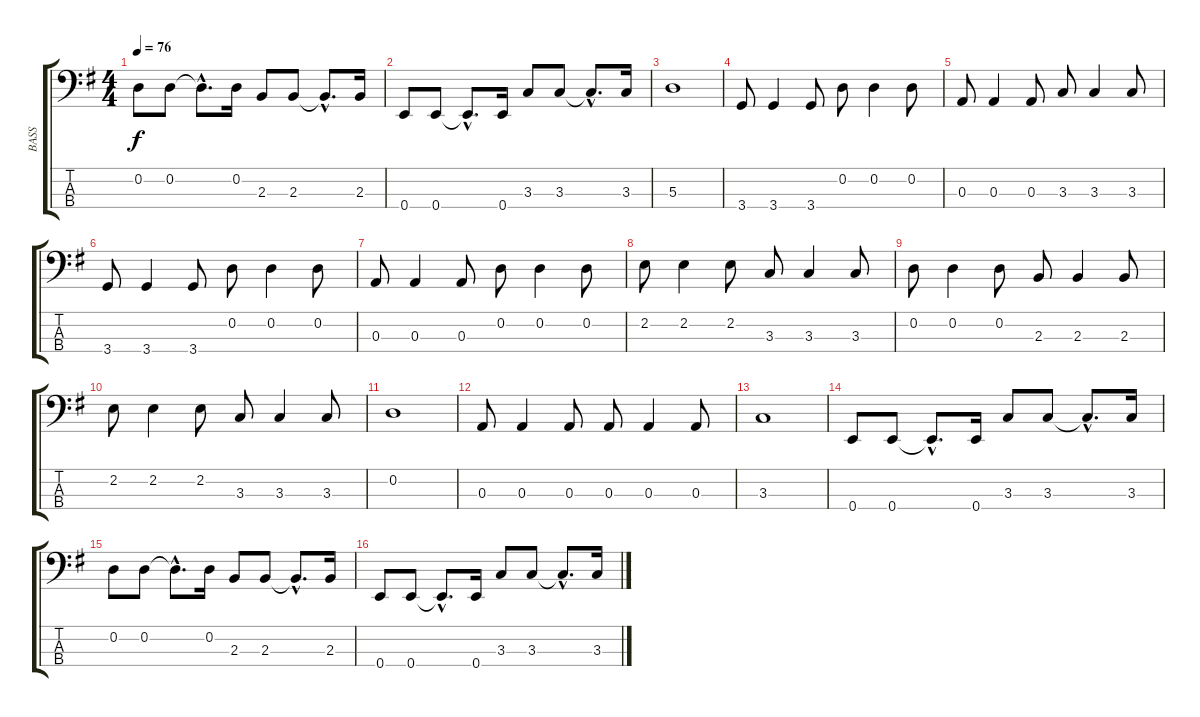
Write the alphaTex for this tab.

\track ("BASS" "BASS") {instrument electricbassfinger}
\staff {score tabs}
\tuning (G2 D2 A1 E1) {hide}
\ts (4 4)
\tempo 76
\clef f4
\ks eminor
0.2.8{dy f} 0.2.8 0.2{hac t}.8{d} 0.2.16 2.3.8 2.3.8 2.3{hac t}.8{d} 2.3.16 |
0.4.8 0.4.8 0.4{hac t}.8{d} 0.4.16 3.3.8 3.3.8 3.3{hac t}.8{d} 3.3.16 |
5.3.1 |
3.4.8 3.4.4 3.4.8 0.2.8 0.2.4 0.2.8 |
0.3.8 0.3.4 0.3.8 3.3.8 3.3.4 3.3.8 |
3.4.8 3.4.4 3.4.8 0.2.8 0.2.4 0.2.8 |
0.3.8 0.3.4 0.3.8 0.2.8 0.2.4 0.2.8 |
2.2.8 2.2.4 2.2.8 3.3.8 3.3.4 3.3.8 |
0.2.8 0.2.4 0.2.8 2.3.8 2.3.4 2.3.8 |
2.2.8 2.2.4 2.2.8 3.3.8 3.3.4 3.3.8 |
0.2.1 |
0.3.8 0.3.4 0.3.8 0.3.8 0.3.4 0.3.8 |
3.3.1 |
0.4.8 0.4.8 0.4{hac t}.8{d} 0.4.16 3.3.8 3.3.8 3.3{hac t}.8{d} 3.3.16 |
0.2.8 0.2.8 0.2{hac t}.8{d} 0.2.16 2.3.8 2.3.8 2.3{hac t}.8{d} 2.3.16 |
0.4.8 0.4.8 0.4{hac t}.8{d} 0.4.16 3.3.8 3.3.8 3.3{hac t}.8{d} 3.3.16
